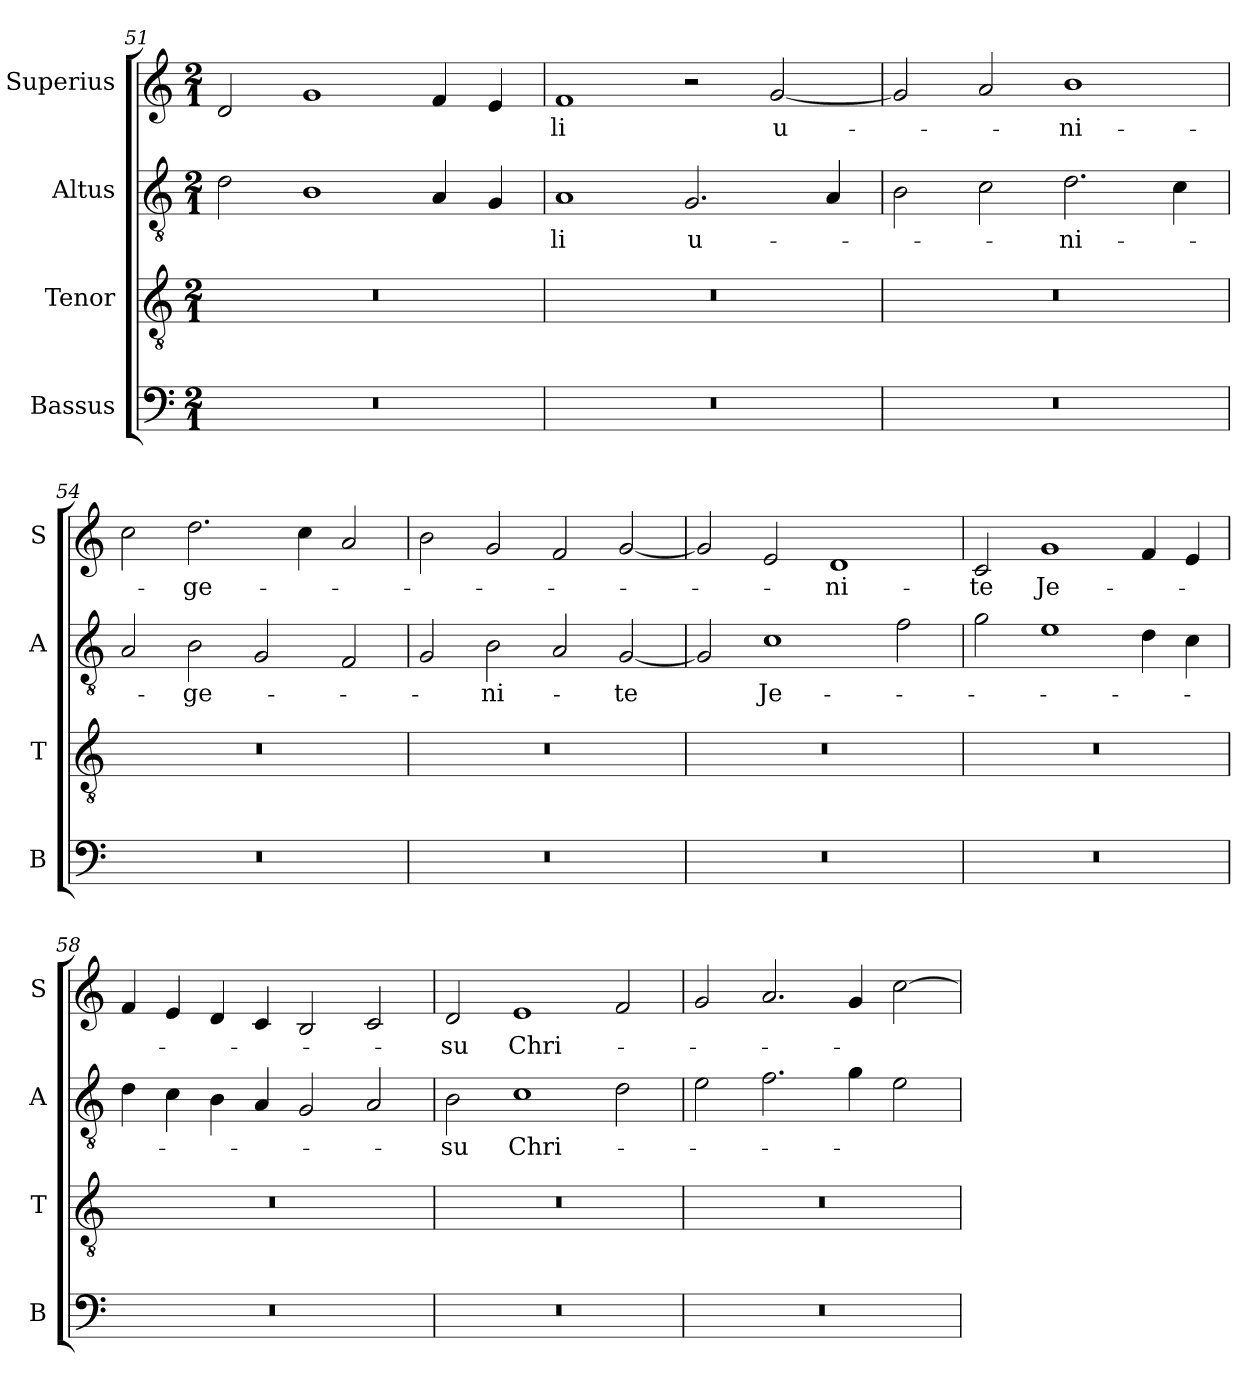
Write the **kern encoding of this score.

**kern	**kern	**kern	**text	**kern	**text
*part4	*part3	*part2	*part2	*part1	*part1
*staff4	*staff3	*staff2	*staff2	*staff1	*staff1
*I"Bassus	*I"Tenor	*I"Altus	*	*I"Superius	*
*I'B	*I'T	*I'A	*	*I'S	*
*clefF4	*clefGv2	*clefGv2	*	*clefG2	*
*k[]	*k[]	*k[]	*	*k[]	*
*M2/1	*M2/1	*M2/1	*	*M2/1	*
=51	=51	=51	=51	=51	=51
0r	0r	2d	.	2d	.
.	.	1B	.	1g	.
.	.	4A	.	4f	.
.	.	4G	.	4e	.
=52	=52	=52	=52	=52	=52
0r	0r	1A	-li	1f	-li
.	.	2.G	u-	2r	.
.	.	.	.	[2g	u-
.	.	4A	.	.	.
=53	=53	=53	=53	=53	=53
0r	0r	2B	.	2g]	.
.	.	2c	.	2a	.
.	.	2.d	-ni-	1b	-ni-
.	.	4c	.	.	.
=54	=54	=54	=54	=54	=54
0r	0r	2A	.	2cc	.
.	.	2B	-ge-	2.dd	-ge-
.	.	2G	.	.	.
.	.	.	.	4cc	.
.	.	2F	.	2a	.
=55	=55	=55	=55	=55	=55
0r	0r	2G	.	2b	.
.	.	2B	-ni-	2g	.
.	.	2A	.	2f	.
.	.	[2G	-te	[2g	.
=56	=56	=56	=56	=56	=56
0r	0r	2G]	.	2g]	.
.	.	1c	Je-	2e	.
.	.	.	.	1d	-ni-
.	.	2f	.	.	.
=57	=57	=57	=57	=57	=57
0r	0r	2g	.	2c	-te
.	.	1e	.	1g	Je-
.	.	4d	.	4f	.
.	.	4c	.	4e	.
=58	=58	=58	=58	=58	=58
0r	0r	4d	.	4f	.
.	.	4c	.	4e	.
.	.	4B	.	4d	.
.	.	4A	.	4c	.
.	.	2G	.	2B	.
.	.	2A	.	2c	.
=59	=59	=59	=59	=59	=59
0r	0r	2B	-su	2d	-su
.	.	1c	Chri-	1e	Chri-
.	.	2d	.	2f	.
=60	=60	=60	=60	=60	=60
0r	0r	2e	.	2g	.
.	.	2.f	.	2.a	.
.	.	4g	.	4g	.
.	.	2e	.	[2cc	.
=	=	=	=	=	=
*-	*-	*-	*-	*-	*-
